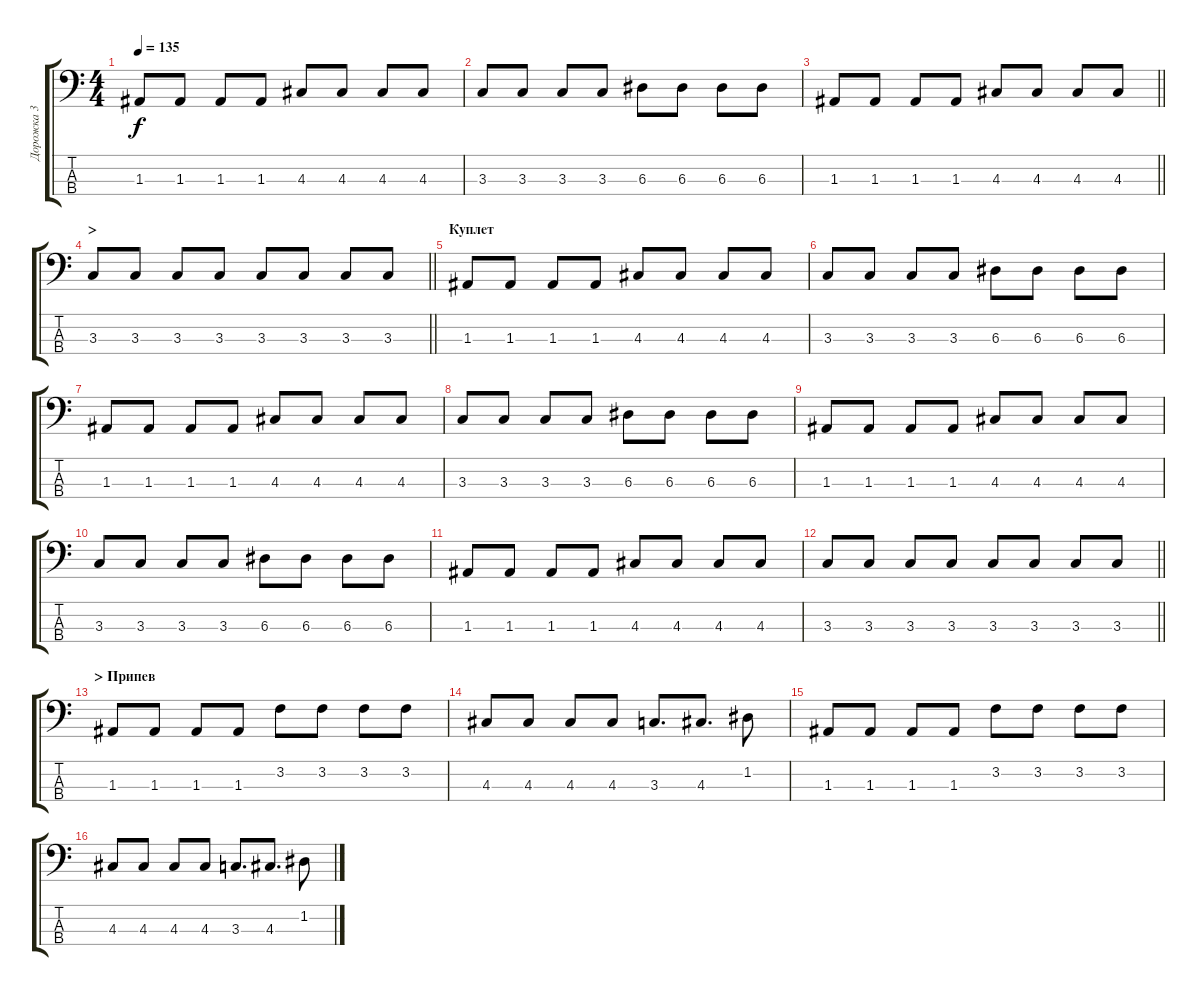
\track ("Дорожка 3" "Дорожка 3") {instrument electricbassfinger}
\staff {score tabs}
\tuning (G2 D2 A1 E1) {hide}
\ts (4 4)
\tempo 135
\clef f4
\ks c
1.3.8{dy f} 1.3.8 1.3.8 1.3.8 4.3.8 4.3.8 4.3.8 4.3.8 |
3.3.8 3.3.8 3.3.8 3.3.8 6.3.8 6.3.8 6.3.8 6.3.8 |
\barLineRight lightlight
1.3.8 1.3.8 1.3.8 1.3.8 4.3.8 4.3.8 4.3.8 4.3.8 |
\section ("" "> ")
\barLineRight lightlight
3.3.8 3.3.8 3.3.8 3.3.8 3.3.8 3.3.8 3.3.8 3.3.8 |
\section ("" "Куплет")
1.3.8 1.3.8 1.3.8 1.3.8 4.3.8 4.3.8 4.3.8 4.3.8 |
3.3.8 3.3.8 3.3.8 3.3.8 6.3.8 6.3.8 6.3.8 6.3.8 |
1.3.8 1.3.8 1.3.8 1.3.8 4.3.8 4.3.8 4.3.8 4.3.8 |
3.3.8 3.3.8 3.3.8 3.3.8 6.3.8 6.3.8 6.3.8 6.3.8 |
1.3.8 1.3.8 1.3.8 1.3.8 4.3.8 4.3.8 4.3.8 4.3.8 |
3.3.8 3.3.8 3.3.8 3.3.8 6.3.8 6.3.8 6.3.8 6.3.8 |
1.3.8 1.3.8 1.3.8 1.3.8 4.3.8 4.3.8 4.3.8 4.3.8 |
\barLineRight lightlight
3.3.8 3.3.8 3.3.8 3.3.8 3.3.8 3.3.8 3.3.8 3.3.8 |
\section ("" "> Припев")
1.3.8 1.3.8 1.3.8 1.3.8 3.2.8 3.2.8 3.2.8 3.2.8 |
4.3.8 4.3.8 4.3.8 4.3.8 3.3.8{d} 4.3.8{d} 1.2.8 |
1.3.8 1.3.8 1.3.8 1.3.8 3.2.8 3.2.8 3.2.8 3.2.8 |
4.3.8 4.3.8 4.3.8 4.3.8 3.3.8{d} 4.3.8{d} 1.2.8
